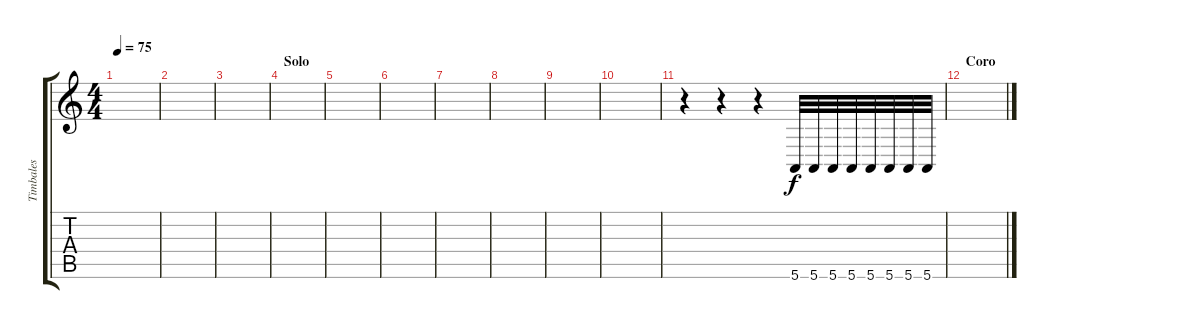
\track ("Timbales" "Timbales") {instrument timpani}
\staff {score tabs}
\tuning (E4 B3 G3 D3 A2 E2) {hide}
\ts (4 4)
\tempo 75
\clef g2
\ks c
|
|
|
\section ("" "Solo")
|
|
|
|
|
|
|
r.4 r.4 r.4 5.6.32 5.6.32 5.6.32 5.6.32 5.6.32 5.6.32 5.6.32 5.6.32 |
\section ("" "Coro")
